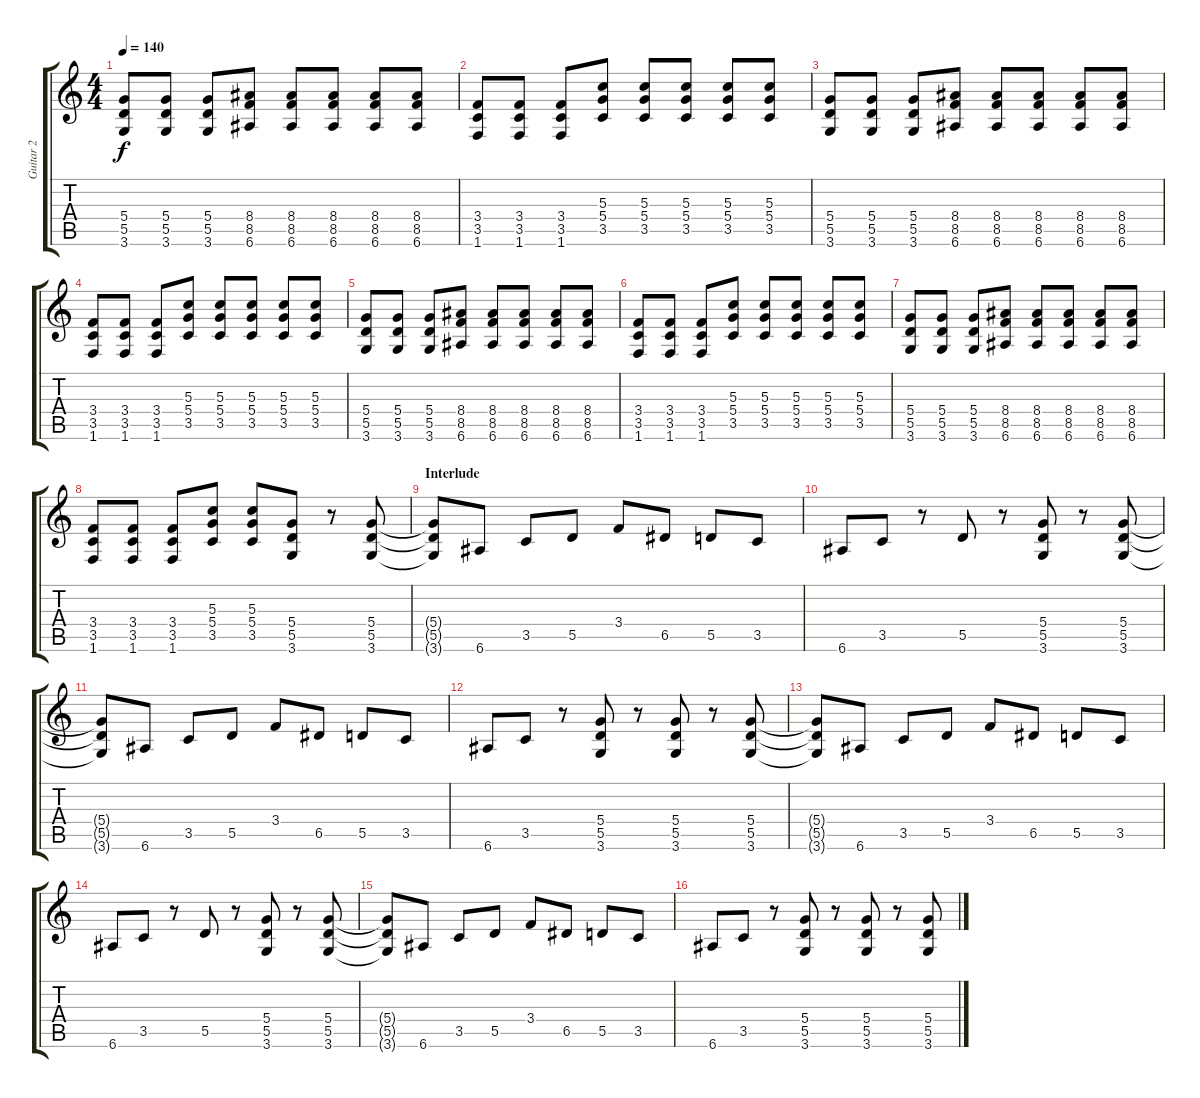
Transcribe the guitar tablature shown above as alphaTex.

\track ("Guitar 2" "Guitar 2") {instrument distortionguitar}
\staff {score tabs}
\tuning (E4 B3 G3 D3 A2 E2) {hide}
\ts (4 4)
\tempo 140
\clef g2
\ks c
(5.4 5.5 3.6).8{dy f} (5.4 5.5 3.6).8 (5.4 5.5 3.6).8 (8.4 8.5 6.6).8 (8.4 8.5 6.6).8 (8.4 8.5 6.6).8 (8.4 8.5 6.6).8 (8.4 8.5 6.6).8 |
(3.4 3.5 1.6).8 (3.4 3.5 1.6).8 (3.4 3.5 1.6).8 (5.3 5.4 3.5).8 (5.3 5.4 3.5).8 (5.3 5.4 3.5).8 (5.3 5.4 3.5).8 (5.3 5.4 3.5).8 |
(5.4 5.5 3.6).8 (5.4 5.5 3.6).8 (5.4 5.5 3.6).8 (8.4 8.5 6.6).8 (8.4 8.5 6.6).8 (8.4 8.5 6.6).8 (8.4 8.5 6.6).8 (8.4 8.5 6.6).8 |
(3.4 3.5 1.6).8 (3.4 3.5 1.6).8 (3.4 3.5 1.6).8 (5.3 5.4 3.5).8 (5.3 5.4 3.5).8 (5.3 5.4 3.5).8 (5.3 5.4 3.5).8 (5.3 5.4 3.5).8 |
(5.4 5.5 3.6).8 (5.4 5.5 3.6).8 (5.4 5.5 3.6).8 (8.4 8.5 6.6).8 (8.4 8.5 6.6).8 (8.4 8.5 6.6).8 (8.4 8.5 6.6).8 (8.4 8.5 6.6).8 |
(3.4 3.5 1.6).8 (3.4 3.5 1.6).8 (3.4 3.5 1.6).8 (5.3 5.4 3.5).8 (5.3 5.4 3.5).8 (5.3 5.4 3.5).8 (5.3 5.4 3.5).8 (5.3 5.4 3.5).8 |
(5.4 5.5 3.6).8 (5.4 5.5 3.6).8 (5.4 5.5 3.6).8 (8.4 8.5 6.6).8 (8.4 8.5 6.6).8 (8.4 8.5 6.6).8 (8.4 8.5 6.6).8 (8.4 8.5 6.6).8 |
(3.4 3.5 1.6).8 (3.4 3.5 1.6).8 (3.4 3.5 1.6).8 (5.3 5.4 3.5).8 (5.3 5.4 3.5).8 (5.4 5.5 3.6).8 r.8 (5.4 5.5 3.6).8 |
\section ("" "Interlude")
(5.4{t} 5.5{t} 3.6{t}).8 6.6.8 3.5.8 5.5.8 3.4.8 6.5.8 5.5.8 3.5.8 |
6.6.8 3.5.8 r.8 5.5.8 r.8 (5.4 5.5 3.6).8 r.8 (5.4 5.5 3.6).8 |
(5.4{t} 5.5{t} 3.6{t}).8 6.6.8 3.5.8 5.5.8 3.4.8 6.5.8 5.5.8 3.5.8 |
6.6.8 3.5.8 r.8 (5.4 5.5 3.6).8 r.8 (5.4 5.5 3.6).8 r.8 (5.4 5.5 3.6).8 |
(5.4{t} 5.5{t} 3.6{t}).8 6.6.8 3.5.8 5.5.8 3.4.8 6.5.8 5.5.8 3.5.8 |
6.6.8 3.5.8 r.8 5.5.8 r.8 (5.4 5.5 3.6).8 r.8 (5.4 5.5 3.6).8 |
(5.4{t} 5.5{t} 3.6{t}).8 6.6.8 3.5.8 5.5.8 3.4.8 6.5.8 5.5.8 3.5.8 |
6.6.8 3.5.8 r.8 (5.4 5.5 3.6).8 r.8 (5.4 5.5 3.6).8 r.8 (5.4 5.5 3.6).8
